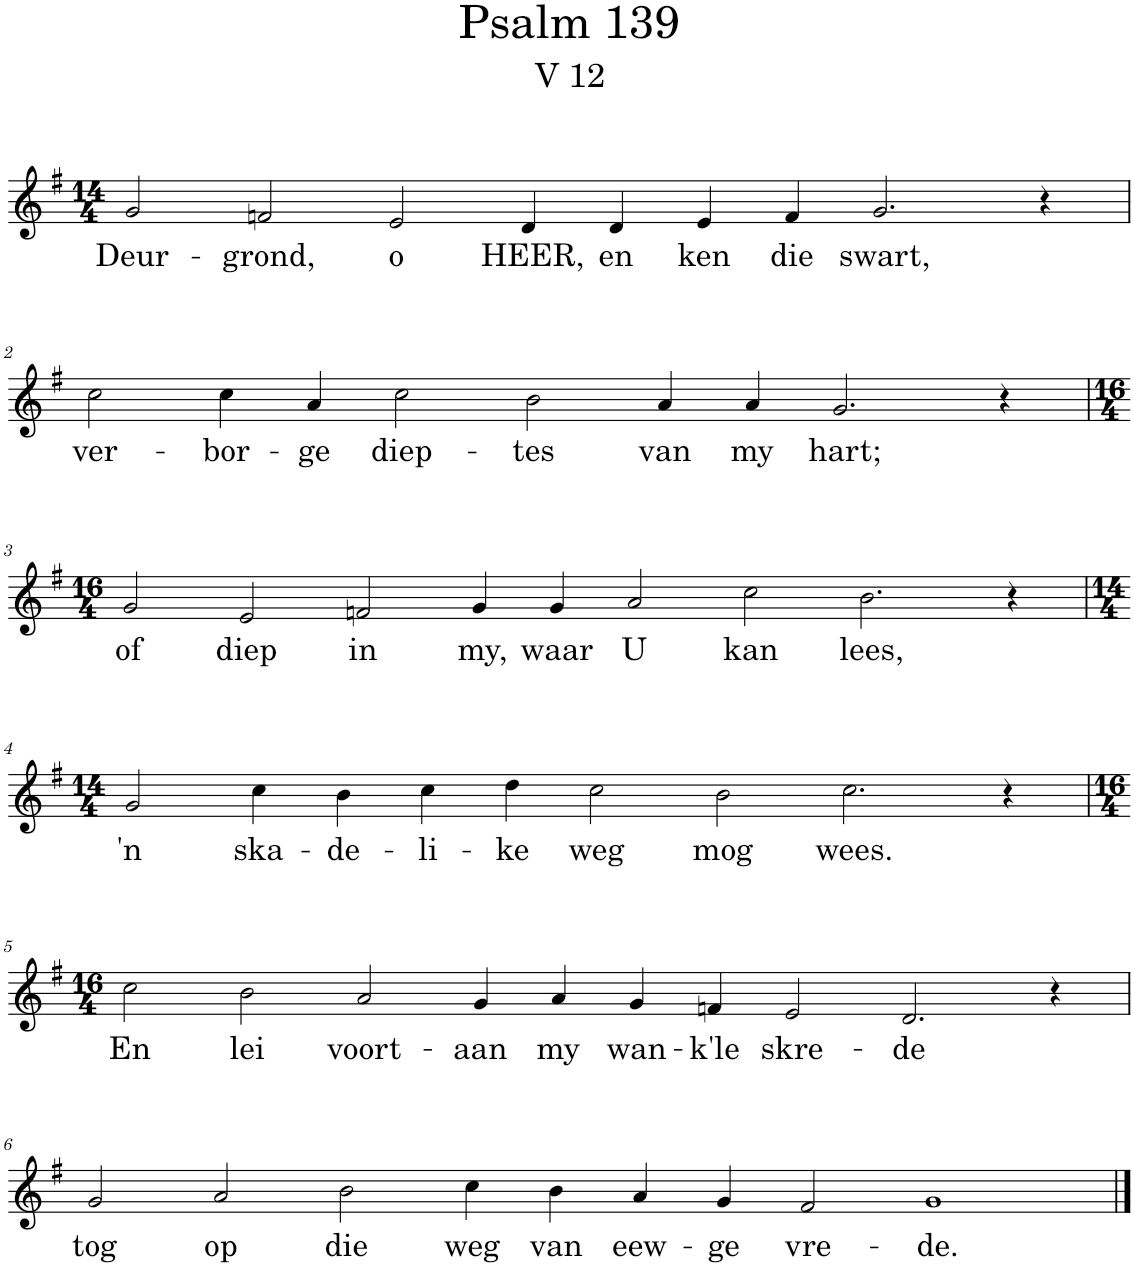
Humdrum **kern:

**kern	**text
*part1	*part1
*staff1	*staff1
*I"Pipe Organ	*
*I'Org.	*
*clefG2	*
*k[f#]	*
*M14/4	*
=1	=1
!	!LO:LY:b
2g/	Deur-
!	!LO:LY:b
2fn/	-grond,
!	!LO:LY:b
2e/	o
!	!LO:LY:b
4d/	HEER,
!	!LO:LY:b
4d/	en
!	!LO:LY:b
4e/	ken
!	!LO:LY:b
4f/	die
!	!LO:LY:b
2.g/	swart,
4r	.
!!LO:LB:g=z
=2	=2
!	!LO:LY:b
2cc\	ver-
!	!LO:LY:b
4cc\	-bor-
!	!LO:LY:b
4a/	-ge
!	!LO:LY:b
2cc\	diep-
!	!LO:LY:b
2b\	-tes
!	!LO:LY:b
4a/	van
!	!LO:LY:b
4a/	my
!	!LO:LY:b
2.g/	hart;
4r	.
!!LO:LB:g=z
=3	=3
*M16/4	*
!	!LO:LY:b
2g/	of
!	!LO:LY:b
2e/	diep
!	!LO:LY:b
2fn/	in
!	!LO:LY:b
4g/	my,
!	!LO:LY:b
4g/	waar
!	!LO:LY:b
2a/	U
!	!LO:LY:b
2cc\	kan
!	!LO:LY:b
2.b\	lees,
4r	.
!!LO:LB:g=z
=4	=4
*M14/4	*
!	!LO:LY:b
2g/	'n
!	!LO:LY:b
4cc\	ska-
!	!LO:LY:b
4b\	-de-
!	!LO:LY:b
4cc\	-li-
!	!LO:LY:b
4dd\	-ke
!	!LO:LY:b
2cc\	weg
!	!LO:LY:b
2b\	mog
!	!LO:LY:b
2.cc\	wees.
4r	.
!!LO:LB:g=z
=5	=5
*M16/4	*
!	!LO:LY:b
2cc\	En
!	!LO:LY:b
2b\	lei
!	!LO:LY:b
2a/	voort-
!	!LO:LY:b
4g/	-aan
!	!LO:LY:b
4a/	my
!	!LO:LY:b
4g/	wan-
!	!LO:LY:b
4fn/	-k'le
!	!LO:LY:b
2e/	skre-
!	!LO:LY:b
2.d/	-de
4r	.
!!LO:LB:g=z
=6	=6
!	!LO:LY:b
2g/	tog
!	!LO:LY:b
2a/	op
!	!LO:LY:b
2b\	die
!	!LO:LY:b
4cc\	weg
!	!LO:LY:b
4b\	van
!	!LO:LY:b
4a/	eew-
!	!LO:LY:b
4g/	-ge
!	!LO:LY:b
2f#/	vre-
!	!LO:LY:b
1g	-de.
==	==
*-	*-
